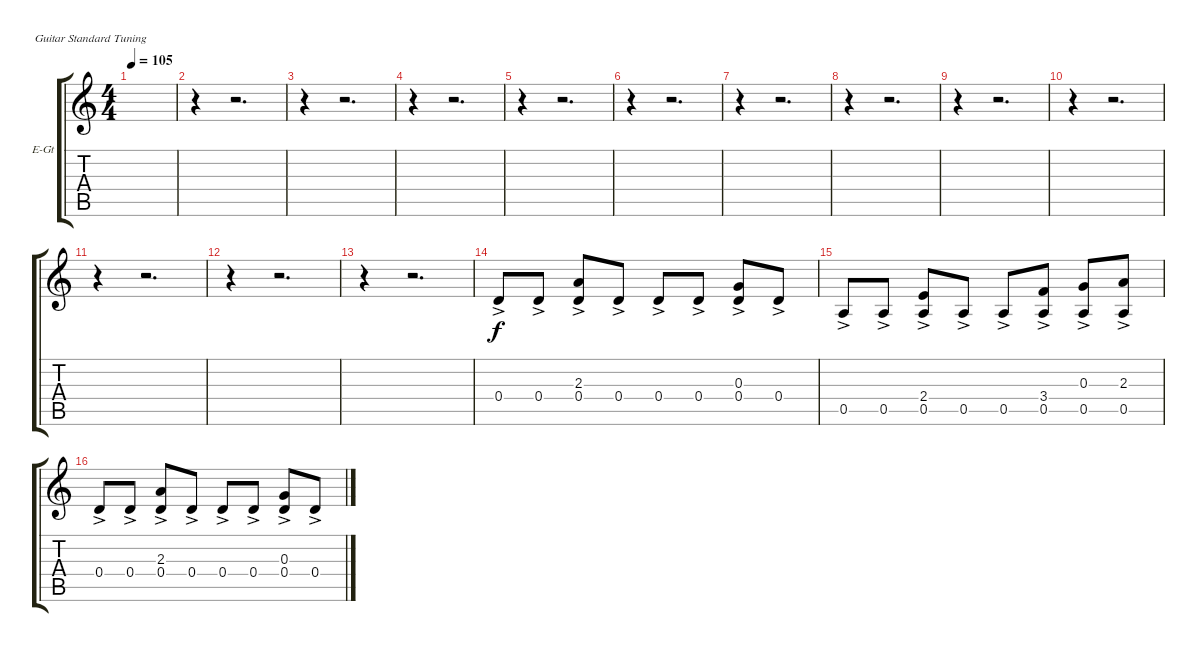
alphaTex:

\bracketExtendMode groupsimilarinstruments
\firstSystemTrackNameOrientation horizontal
\otherSystemsTrackNameOrientation horizontal
\track ("Electric Guitars" "E-Gt") {instrument electricguitarclean}
\staff {score tabs}
\tuning (E4 B3 G3 D3 A2 E2)
\ts (4 4)
\beaming (8 2 2 2 2)
\tempo 105
\clef g2
\ks c
|
r.4 r.2{d} |
r.4 r.2{d} |
r.4 r.2{d} |
r.4 r.2{d} |
r.4 r.2{d} |
r.4 r.2{d} |
r.4 r.2{d} |
r.4 r.2{d} |
r.4 r.2{d} |
r.4 r.2{d} |
r.4 r.2{d} |
r.4 r.2{d} |
0.4{ac}.8 0.4{ac}.8 (2.3{ac} 0.4).8 0.4{ac}.8 0.4{ac}.8 0.4{ac}.8 (0.3{ac} 0.4).8 0.4{ac}.8 |
0.5{ac}.8 0.5{ac}.8 (2.4{ac} 0.5).8 0.5{ac}.8 0.5{ac}.8 (3.4{ac} 0.5).8 (0.3{ac} 0.5).8 (2.3{ac} 0.5).8 |
0.4{ac}.8 0.4{ac}.8 (2.3{ac} 0.4).8 0.4{ac}.8 0.4{ac}.8 0.4{ac}.8 (0.3{ac} 0.4).8 0.4{ac}.8
